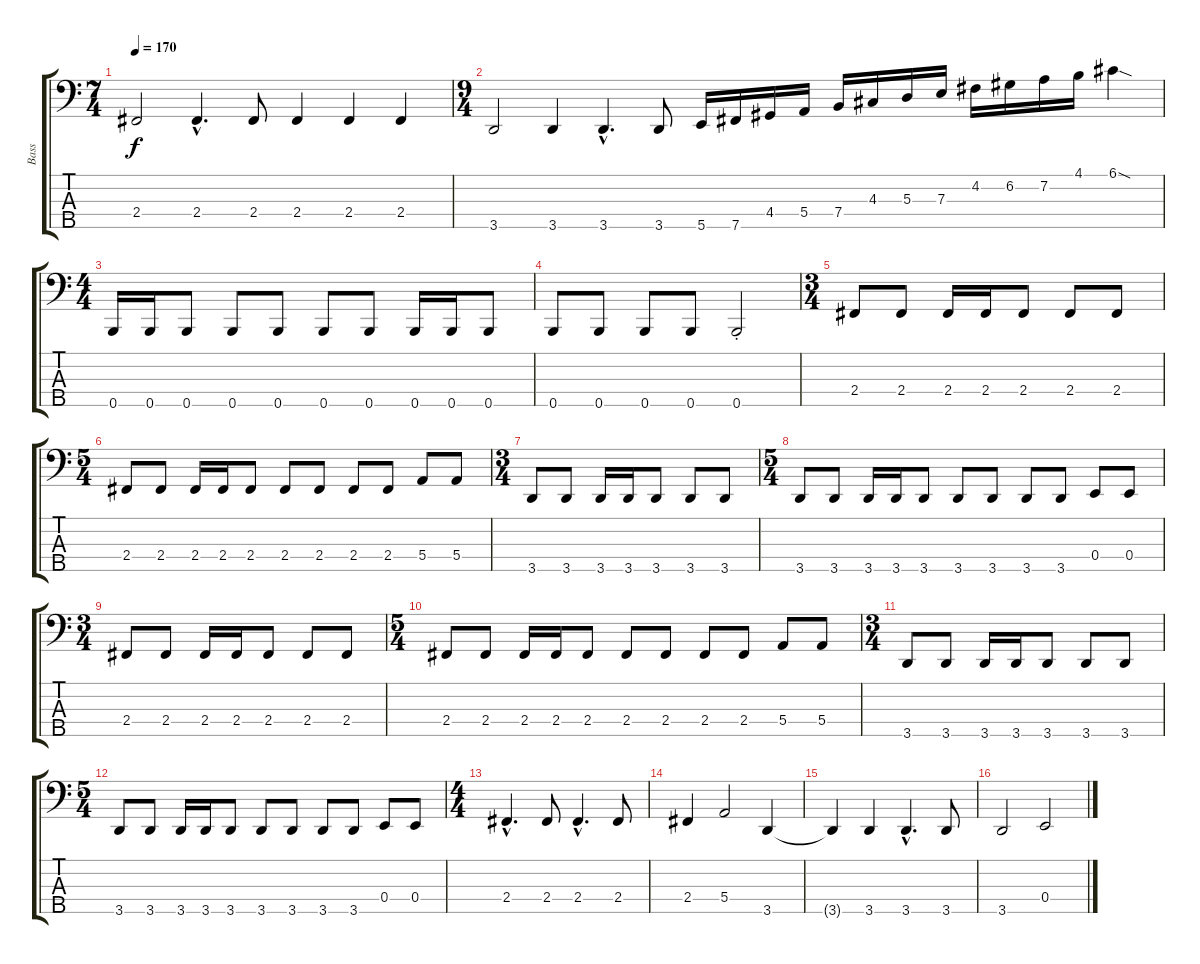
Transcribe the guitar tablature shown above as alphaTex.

\track ("Bass" "Bass") {instrument electricbasspick}
\staff {score tabs}
\tuning (G2 D2 A1 E1 B0) {hide}
\ts (7 4)
\tempo 170
\clef f4
\ks c
2.4.2{dy f} 2.4{hac}.4{d} 2.4.8 2.4.4 2.4.4 2.4.4 |
\ts (9 4)
3.5.2 3.5.4 3.5{hac}.4{d} 3.5.8 5.5.16 7.5.16 4.4.16 5.4.16 7.4.16 4.3.16 5.3.16 7.3.16 4.2.16 6.2.16 7.2.16 4.1.16 6.1{sod}.4 |
\ts (4 4)
\section ("" "")
0.5.16 0.5.16 0.5.8 0.5.8 0.5.8 0.5.8 0.5.8 0.5.16 0.5.16 0.5.8 |
0.5.8 0.5.8 0.5.8 0.5.8 0.5{st}.2 |
\ts (3 4)
\section ("" "")
2.4.8 2.4.8 2.4.16 2.4.16 2.4.8 2.4.8 2.4.8 |
\ts (5 4)
2.4.8 2.4.8 2.4.16 2.4.16 2.4.8 2.4.8 2.4.8 2.4.8 2.4.8 5.4.8 5.4.8 |
\ts (3 4)
3.5.8 3.5.8 3.5.16 3.5.16 3.5.8 3.5.8 3.5.8 |
\ts (5 4)
3.5.8 3.5.8 3.5.16 3.5.16 3.5.8 3.5.8 3.5.8 3.5.8 3.5.8 0.4.8 0.4.8 |
\ts (3 4)
2.4.8 2.4.8 2.4.16 2.4.16 2.4.8 2.4.8 2.4.8 |
\ts (5 4)
2.4.8 2.4.8 2.4.16 2.4.16 2.4.8 2.4.8 2.4.8 2.4.8 2.4.8 5.4.8 5.4.8 |
\ts (3 4)
3.5.8 3.5.8 3.5.16 3.5.16 3.5.8 3.5.8 3.5.8 |
\ts (5 4)
3.5.8 3.5.8 3.5.16 3.5.16 3.5.8 3.5.8 3.5.8 3.5.8 3.5.8 0.4.8 0.4.8 |
\ts (4 4)
\section ("" "")
2.4{hac}.4{d} 2.4.8 2.4{hac}.4{d} 2.4.8 |
2.4.4 5.4.2 3.5.4 |
3.5{t}.4 3.5.4 3.5{hac}.4{d} 3.5.8 |
3.5.2 0.4.2
